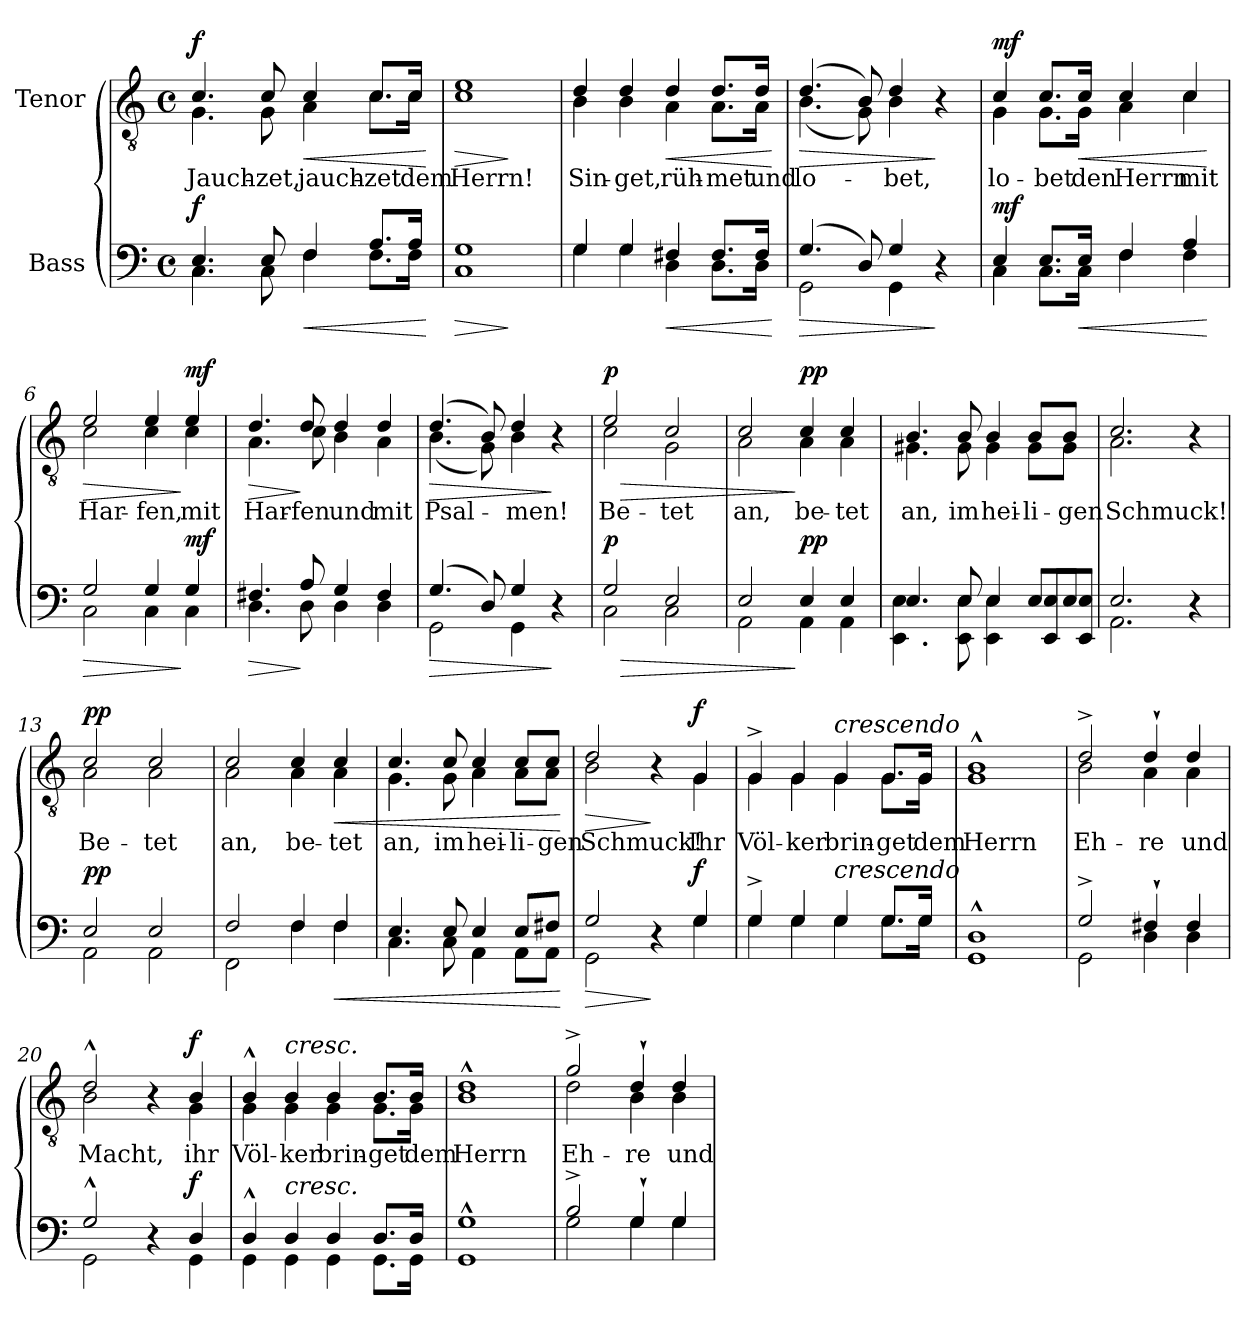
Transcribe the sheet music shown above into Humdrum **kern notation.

**kern	**dynam	**kern	**text	**dynam
*part2	*part2	*part1	*part1	*part1
*staff2	*staff2	*staff1	*staff1	*staff1
*I"Bass	*	*I"Tenor	*	*
*clefF4	*	*clefGv2	*	*
*k[]	*	*k[]	*	*
*M4/4	*	*M4/4	*	*
*met(c)	*	*met(c)	*	*
=1	=1	=1	=1	=1
*^	*	*	*	*
!	!	!	!LO:TX:a:B:t=Allegro maestoso.	!	!
!	!	!	!LO:TX:a:i:t=Kräftig und lebhaft	!	!
!	!	!LO:DY:a	!	!LO:LY:b	!LO:DY:a
*	*	*	*^	*	*
4.E/	4.C\	f	4.c/	4.G\	Jauch-	f
!	!	!	!	!	!LO:LY:b	!
8E/	8C\	.	8c/	8G\	-zet,	.
!	!	!LO:HP:b	!	!	!LO:LY:b	!LO:HP:b
4F/	4F\	<	4c/	4A\	jauch-	<
!	!	!	!	!	!LO:LY:b	!
8.A/L	8.F\L	.	8.c/L	8.c\L	-zet	.
!	!	!	!	!	!LO:LY:b	!
16A/Jk	16F\Jk	.	16c/Jk	16c\Jk	dem	.
*v	*v	*	*	*	*	*
*	*	*v	*v	*	*
.	[	.	.	[
=2	=2	=2	=2	=2
!	!LO:HP:b	!	!LO:LY:b	!LO:HP:b
*^	*	*^	*	*
1G	1C	>	1e	1c	Herrn!	>
*v	*v	*	*	*	*	*
*	*	*v	*v	*	*
.	]	.	.	]
=3	=3	=3	=3	=3
*^	*	*	*	*
!	!	!	!	!LO:LY:b	!
*	*	*	*^	*	*
4G/	4G\	.	4d/	4B\	Sin-	.
!	!	!	!	!	!LO:LY:b	!
4G/	4G\	.	4d/	4B\	-get,	.
!	!	!LO:HP:b	!	!	!LO:LY:b	!LO:HP:b
4F#X/	4D\	<	4d/	4A\	rüh-	<
!	!	!	!	!	!LO:LY:b	!
8.F#/L	8.D\L	.	8.d/L	8.A\L	-met	.
!	!	!	!	!	!LO:LY:b	!
16F#/Jk	16D\Jk	.	16d/Jk	16A\Jk	und	.
*v	*v	*	*	*	*	*
*	*	*v	*v	*	*
.	[	.	.	[
=4	=4	=4	=4	=4
!	!LO:HP:b	!	!LO:LY:b	!LO:HP:b
*^	*	*^	*	*
(4.G/	2GG\	>	(4.d/	(4.B\	lo-	>
8D/)	.	.	8B/)	8G\)	.	.
!	!	!	!	!	!LO:LY:b	!
4G/	4GG\	.	4d/	4B\	-bet,	.
4r	4ryy	]	4r	4ryy	.	]
!!LO:LB:g=z	!!
=5	=5	=5	=5	=5	=5	=5
!	!	!LO:DY:a	!	!	!LO:LY:b	!LO:DY:a
4E/	4C\	mf	4c/	4G\	lo-	mf
!	!	!	!	!	!LO:LY:b	!
8.E/L	8.C\L	.	8.c/L	8.G\L	-bet	.
!	!	!LO:HP:b	!	!	!LO:LY:b	!LO:HP:b
16E/Jk	16C\Jk	<	16c/Jk	16G\Jk	den	<
!	!	!	!	!	!LO:LY:b	!
4F/	4F\	.	4c/	4A\	Herrn	.
!	!	!	!	!	!LO:LY:b	!
4A/	4F\	.	4c/	4c\	mit	.
*v	*v	*	*	*	*	*
*	*	*v	*v	*	*
.	[	.	.	[
=6	=6	=6	=6	=6
!	!LO:HP:b	!	!LO:LY:b	!LO:HP:b
*^	*	*^	*	*
2G/	2C\	>	2e/	2c\	Har-	>
!	!	!	!	!	!LO:LY:b	!
4G/	4C\	.	4e/	4c\	-fen,	.
!	!	!LO:DY:n=1:a	!	!	!LO:LY:b	!LO:DY:n=1:a
4G/	4C\	] mf	4e/	4c\	mit	] mf
=7	=7	=7	=7	=7	=7	=7
!	!	!LO:HP:b	!	!	!LO:LY:b	!LO:HP:b
4.F#X/	4.D\	>	4.d/	4.A\	Har-	>
!	!	!	!	!	!LO:LY:b	!
8A/	8D\	]	8d/	8c\	-fen	]
!	!	!	!	!	!LO:LY:b	!
4G/	4D\	.	4d/	4B\	und	.
!	!	!	!	!	!LO:LY:b	!
4F#/	4D\	.	4d/	4A\	mit	.
=8	=8	=8	=8	=8	=8	=8
!	!	!LO:HP:b	!	!	!LO:LY:b	!LO:HP:b
(4.G/	2GG\	>	(4.d/	(4.B\	Psal-	>
8D/)	.	.	8B/)	8G\)	.	.
!	!	!	!	!	!LO:LY:b	!
4G/	4GG\	.	4d/	4B\	-men!	.
4r	4ryy	]	4r	4ryy	.	]
!!LO:LB:g=z	!!
=9	=9	=9	=9	=9	=9	=9
!	!	!LO:HP:b	!	!	!LO:LY:b	!LO:HP:b
!	!	!LO:DY:n=1:a	!	!	!	!LO:DY:n=1:a
2G/	2C\	> p	2e/	2c\	Be-	> p
!	!	!	!	!	!LO:LY:b	!
2E/	2C\	.	2c/	2G\	-tet	.
=10	=10	=10	=10	=10	=10	=10
!	!	!	!	!	!LO:LY:b	!
2E/	2AA\	.	2c/	2A\	an,	.
!	!	!LO:DY:n=1:a	!	!	!LO:LY:b	!LO:DY:n=1:a
4E/	4AA\	] pp	4c/	4A\	be-	] pp
!	!	!	!	!	!LO:LY:b	!
4E/	4AA\	.	4c/	4A\	-tet	.
=11	=11	=11	=11	=11	=11	=11
!	!	!	!	!	!LO:LY:b	!
4.E/	4.EE\ 4.E!\	.	4.B/	4.G#X\	an,	.
!	!	!	!	!	!LO:LY:b	!
8E/	8EE\ 8E!\	.	8B/	8G#\	im	.
!	!	!	!	!	!LO:LY:b	!
4E/	4EE\ 4E!\	.	4B/	4G#\	hei-	.
!	!	!	!	!	!LO:LY:b	!
8E/L	8EE/ 8E!/L	.	8B/L	8G#\L	-li-	.
!	!	!	!	!	!LO:LY:b	!
8E/J	8EE/ 8E!/J	.	8B/J	8G#\J	-gen	.
=12	=12	=12	=12	=12	=12	=12
!	!	!	!	!	!LO:LY:b	!
2.E/	2.AA\	.	2.c/	2.A\	Schmuck!	.
4r	4ryy	.	4r	4ryy	.	.
=13	=13	=13	=13	=13	=13	=13
!	!	!LO:DY:a	!	!	!LO:LY:b	!LO:DY:a
2E/	2AA\	pp	2c/	2A\	Be-	pp
!	!	!	!	!	!LO:LY:b	!
2E/	2AA\	.	2c/	2A\	-tet	.
!!LO:LB:g=z	!!
=14	=14	=14	=14	=14	=14	=14
!	!	!	!	!	!LO:LY:b	!
2F/	2FF\	.	2c/	2A\	an,	.
!	!	!	!	!	!LO:LY:b	!
4F/	4F\	.	4c/	4A\	be-	.
!	!	!LO:HP:b	!	!	!LO:LY:b	!LO:HP:b
4F/	4F\	<	4c/	4A\	-tet	<
=15	=15	=15	=15	=15	=15	=15
!	!	!	!	!	!LO:LY:b	!
4.E/	4.C\	.	4.c/	4.G\	an,	.
!	!	!	!	!	!LO:LY:b	!
8E/	8C\	.	8c/	8G\	im	.
!	!	!	!	!	!LO:LY:b	!
4E/	4AA\	.	4c/	4A\	hei-	.
!	!	!	!	!	!LO:LY:b	!
8E/L	8AA\L	.	8c/L	8A\L	-li-	.
!	!	!	!	!	!LO:LY:b	!
8F#X/J	8AA\J	.	8c/J	8A\J	-gen	.
*v	*v	*	*	*	*	*
*	*	*v	*v	*	*
.	[	.	.	[
=16	=16	=16	=16	=16
!	!LO:HP:b	!	!LO:LY:b	!LO:HP:b
*^	*	*^	*	*
2G/	2GG\	>	2d/	2B\	Schmuck!	>
4r	4ryy	]	4r	4ryy	.	]
!	!	!LO:DY:a	!	!	!LO:LY:b	!LO:DY:a
4G/	4G\	f	4G/	4G\	Ihr	f
=17	=17	=17	=17	=17	=17	=17
!	!	!	!	!	!LO:LY:b	!
4G^/	4G\	.	4G^/	4G\	Völ-	.
!	!	!	!	!	!LO:LY:b	!
4G/	4G\	.	4G/	4G\	-ker	.
!	!	!	!LO:TX:a:i:t=crescendo	!	!	!
!LO:TX:a:i:t=crescendo	!	!	!	!	!	!
!	!	!	!	!	!LO:LY:b	!
4G/	4G\	.	4G/	4G\	brin-	.
!	!	!	!	!	!LO:LY:b	!
8.G/L	8.G\L	.	8.G/L	8.G\L	-get	.
!	!	!	!	!	!LO:LY:b	!
16G/Jk	16G\Jk	.	16G/Jk	16G\Jk	dem	.
!!LO:PB:g=z	!!
=18	=18	=18	=18	=18	=18	=18
!	!	!	!	!	!LO:LY:b	!
1D^^	1GG	.	1B^^	1G	Herrn	.
=19	=19	=19	=19	=19	=19	=19
!	!	!	!	!	!LO:LY:b	!
2G^/	2GG\	.	2d^/	2B\	Eh-	.
!	!	!	!	!	!LO:LY:b	!
4F#X`/	4D\	.	4d`/	4A\	-re	.
!	!	!	!	!	!LO:LY:b	!
4F#/	4D\	.	4d/	4A\	und	.
=20	=20	=20	=20	=20	=20	=20
!	!	!	!	!	!LO:LY:b	!
2G^^/	2GG\	.	2d^^/	2B\	Macht,	.
4r	4ryy	.	4r	4ryy	.	.
!	!	!LO:DY:a	!	!	!LO:LY:b	!LO:DY:a
4D/	4GG\	f	4B/	4G\	ihr	f
=21	=21	=21	=21	=21	=21	=21
!	!	!	!	!	!LO:LY:b	!
4D^^/	4GG\	.	4B^^/	4G\	Völ-	.
!	!	!	!LO:TX:a:i:t=cresc.	!	!	!
!LO:TX:a:i:t=cresc.	!	!	!	!	!	!
!	!	!	!	!	!LO:LY:b	!
4D/	4GG\	.	4B/	4G\	-ker	.
!	!	!	!	!	!LO:LY:b	!
4D/	4GG\	.	4B/	4G\	brin-	.
!	!	!	!	!	!LO:LY:b	!
8.D/L	8.GG\L	.	8.B/L	8.G\L	-get	.
!	!	!	!	!	!LO:LY:b	!
16D/Jk	16GG\Jk	.	16B/Jk	16G\Jk	dem	.
=22	=22	=22	=22	=22	=22	=22
!	!	!	!	!	!LO:LY:b	!
1G^^	1GG	.	1d^^	1B	Herrn	.
!!LO:LB:g=z	!!
=23	=23	=23	=23	=23	=23	=23
!	!	!	!	!	!LO:LY:b	!
2B^/	2G\	.	2g^/	2d\	Eh-	.
!	!	!	!	!	!LO:LY:b	!
4G`/	4G\	.	4d`/	4B\	-re	.
!	!	!	!	!	!LO:LY:b	!
4G/	4G\	.	4d/	4B\	und	.
*v	*v	*	*	*	*	*
*	*	*v	*v	*	*
=	=	=	=	=
*-	*-	*-	*-	*-
